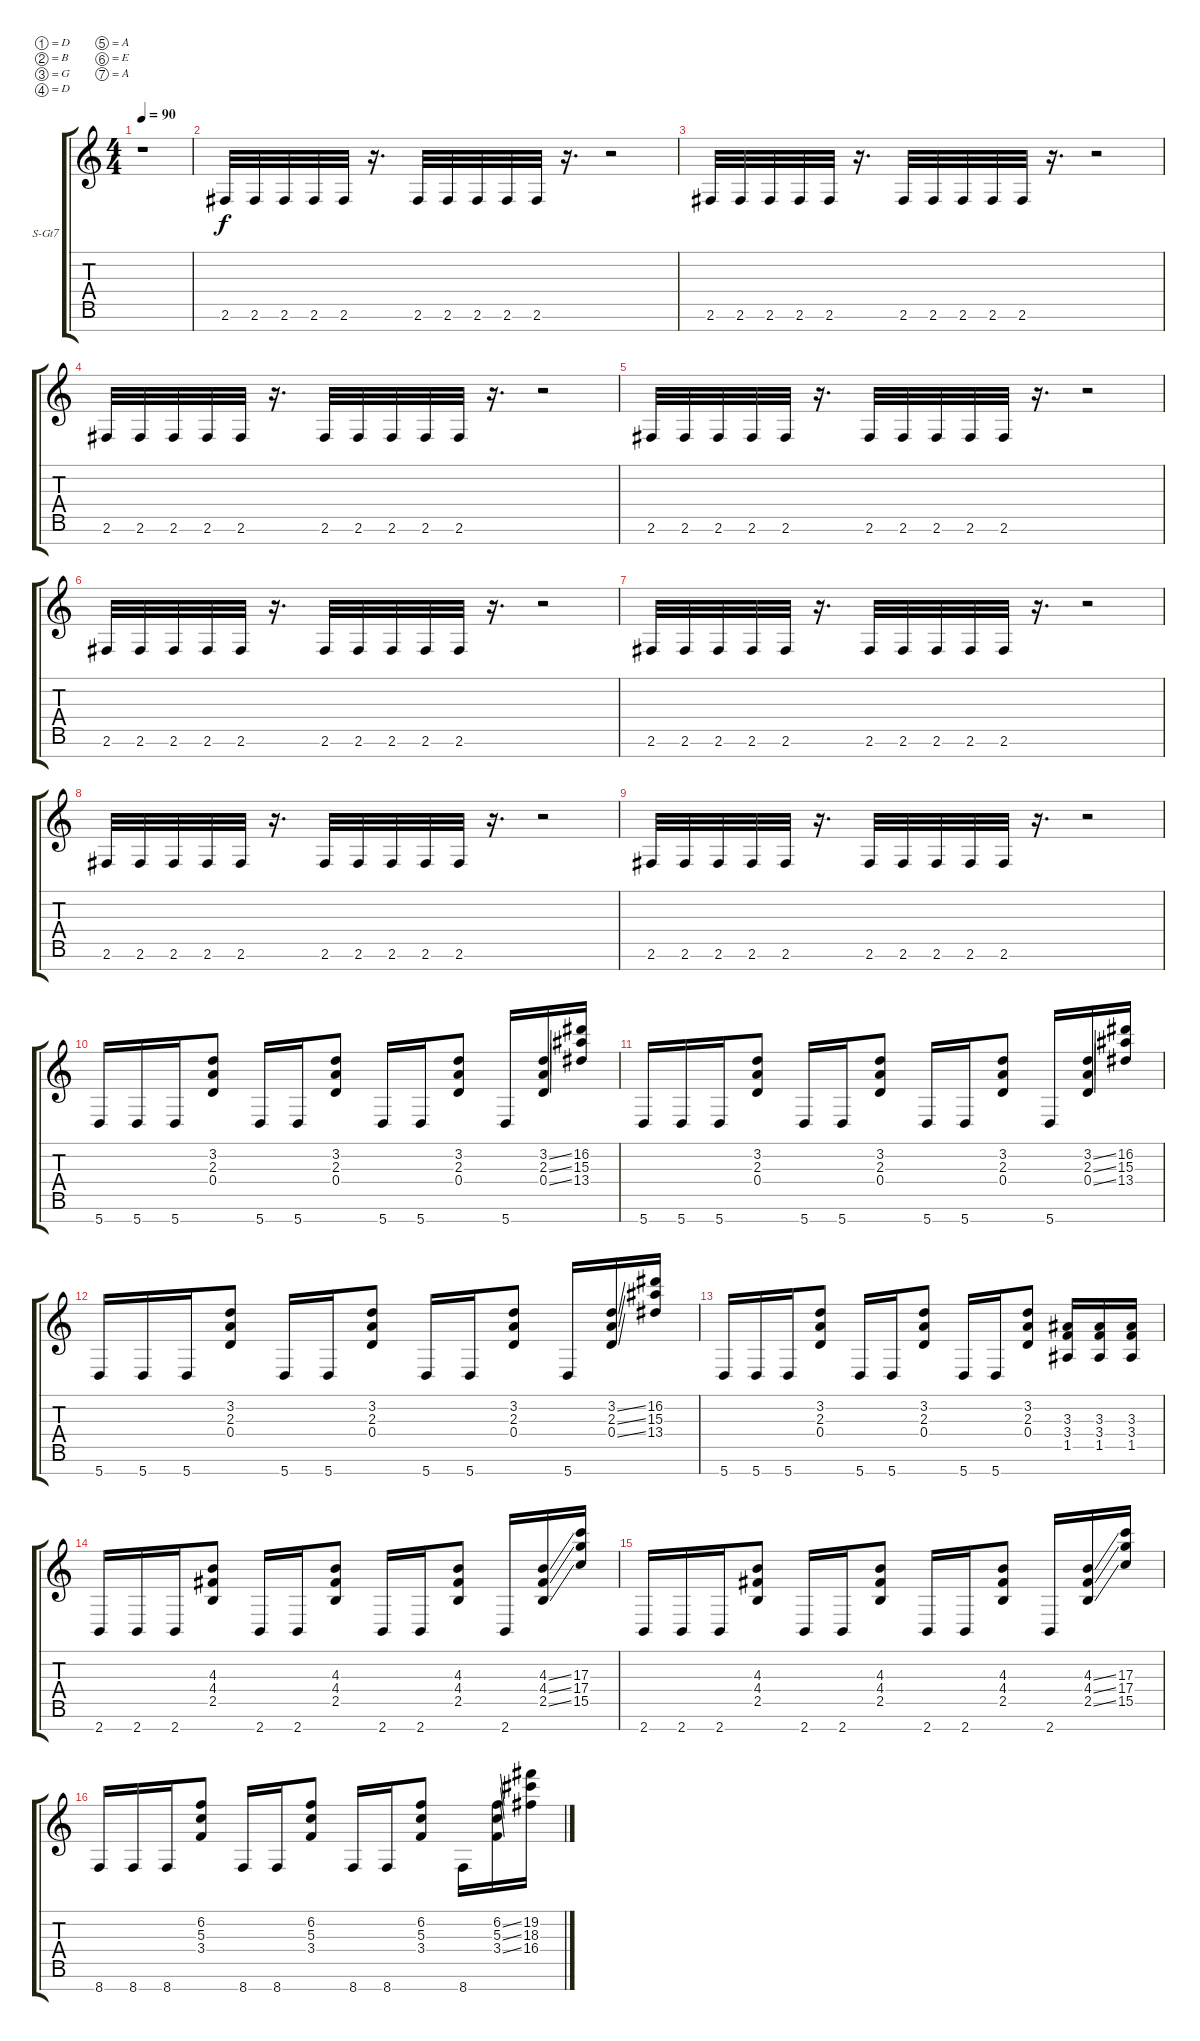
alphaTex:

\bracketExtendMode groupsimilarinstruments
\firstSystemTrackNameOrientation horizontal
\otherSystemsTrackNameOrientation horizontal
\track ("Синтезатор" "S-Gt7") {instrument lead2sawtooth}
\staff {score tabs}
\tuning (D4 B3 G3 D3 A2 E2 A1)
\displaytranspose 12
\ts (4 4)
\tempo 90
\clef g2
\ks c
r.1{dy f} |
2.6.32 2.6.32 2.6.32 2.6.32 2.6.32 r.16{d} 2.6.32 2.6.32 2.6.32 2.6.32 2.6.32 r.16{d} r.2 |
2.6.32 2.6.32 2.6.32 2.6.32 2.6.32 r.16{d} 2.6.32 2.6.32 2.6.32 2.6.32 2.6.32 r.16{d} r.2 |
2.6.32 2.6.32 2.6.32 2.6.32 2.6.32 r.16{d} 2.6.32 2.6.32 2.6.32 2.6.32 2.6.32 r.16{d} r.2 |
2.6.32 2.6.32 2.6.32 2.6.32 2.6.32 r.16{d} 2.6.32 2.6.32 2.6.32 2.6.32 2.6.32 r.16{d} r.2 |
2.6.32 2.6.32 2.6.32 2.6.32 2.6.32 r.16{d} 2.6.32 2.6.32 2.6.32 2.6.32 2.6.32 r.16{d} r.2 |
2.6.32 2.6.32 2.6.32 2.6.32 2.6.32 r.16{d} 2.6.32 2.6.32 2.6.32 2.6.32 2.6.32 r.16{d} r.2 |
2.6.32 2.6.32 2.6.32 2.6.32 2.6.32 r.16{d} 2.6.32 2.6.32 2.6.32 2.6.32 2.6.32 r.16{d} r.2 |
2.6.32 2.6.32 2.6.32 2.6.32 2.6.32 r.16{d} 2.6.32 2.6.32 2.6.32 2.6.32 2.6.32 r.16{d} r.2 |
5.7.16 5.7.16 5.7.16 (3.2 2.3 0.4).8 5.7.16 5.7.16 (3.2 2.3 0.4).8 5.7.16 5.7.16 (3.2 2.3 0.4).8 5.7.16 (3.2{ss} 2.3{ss} 0.4{ss}).16 (16.2 15.3 13.4).16 |
5.7.16 5.7.16 5.7.16 (3.2 2.3 0.4).8 5.7.16 5.7.16 (3.2 2.3 0.4).8 5.7.16 5.7.16 (3.2 2.3 0.4).8 5.7.16 (3.2{ss} 2.3{ss} 0.4{ss}).16 (16.2 15.3 13.4).16 |
5.7.16 5.7.16 5.7.16 (3.2 2.3 0.4).8 5.7.16 5.7.16 (3.2 2.3 0.4).8 5.7.16 5.7.16 (3.2 2.3 0.4).8 5.7.16 (3.2{ss} 2.3{ss} 0.4{ss}).16 (16.2 15.3 13.4).16 |
5.7.16 5.7.16 5.7.16 (3.2 2.3 0.4).8 5.7.16 5.7.16 (3.2 2.3 0.4).8 5.7.16 5.7.16 (3.2 2.3 0.4).8 (3.3 3.4 1.5).16 (3.3 3.4 1.5).16 (3.3 3.4 1.5).16 |
2.7.16 2.7.16 2.7.16 (4.3 4.4 2.5).8 2.7.16 2.7.16 (4.3 4.4 2.5).8 2.7.16 2.7.16 (4.3 4.4 2.5).8 2.7.16 (4.3{ss} 4.4{ss} 2.5{ss}).16 (17.3 17.4 15.5).16 |
2.7.16 2.7.16 2.7.16 (4.3 4.4 2.5).8 2.7.16 2.7.16 (4.3 4.4 2.5).8 2.7.16 2.7.16 (4.3 4.4 2.5).8 2.7.16 (4.3{ss} 4.4{ss} 2.5{ss}).16 (17.3 17.4 15.5).16 |
8.7.16 8.7.16 8.7.16 (6.2 5.3 3.4).8 8.7.16 8.7.16 (6.2 5.3 3.4).8 8.7.16 8.7.16 (6.2 5.3 3.4).8 8.7.16 (6.2{ss} 5.3{ss} 3.4{ss}).16 (19.2 18.3 16.4).16
